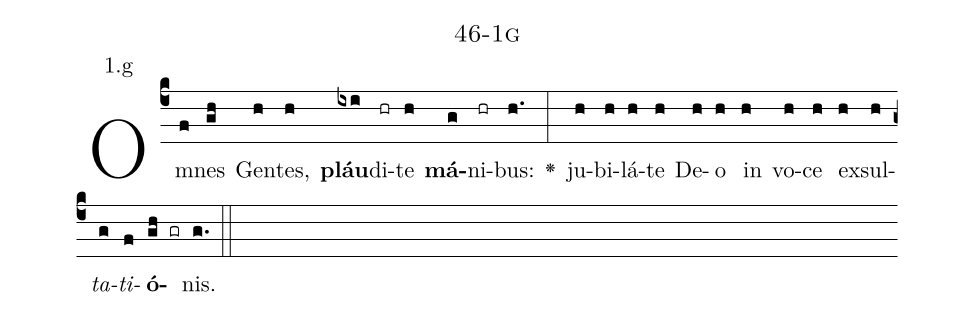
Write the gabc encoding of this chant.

name: 46-1g;
annotation: 1.g;
%%
(c4)Om(f)nes(gh) Gen(h)tes,(h) <b>pláu</b>(ixi)di(hr)te(h) <b>má</b>(g)ni(hr)bus:(h.) <v>\greheightstar</v>(:) ju(h)bi(h)lá(h)te(h) De(h)o(h) in(h) vo(h)ce(h) ex(h)sul(h)<i>ta</i>(g)<i>ti</i>(f)<b>ó</b>(gh gr)nis.(g.) (::)


%E(h) u(h) o(g) u(f) a(gh) e.(g.) (::)
